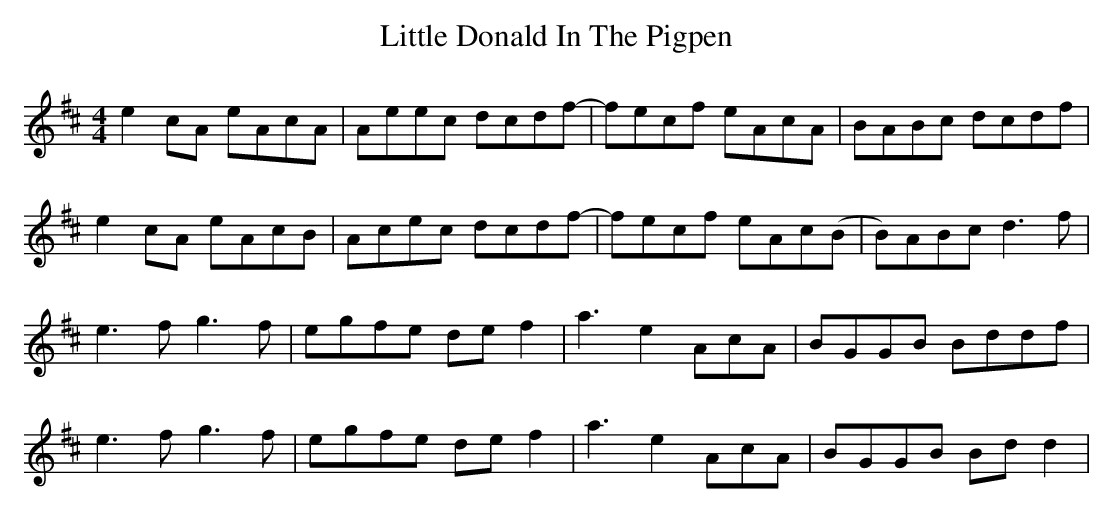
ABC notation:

X:1
T: Little Donald In The Pigpen
M: 4/4
L: 1/8
K: Amix
e2 cA eAcA|Aeec dcdf-|fecf eAcA|BABc dcdf|
e2 cA eAcB|Acec dcdf-|fecf eAc(B|B)ABc d3f|
e3f g3f|egfe def2 |a3 e2 AcA|BGGB Bddf|
e3f g3f|egfe def2 |a3 e2 AcA|BGGB Bdd2|
